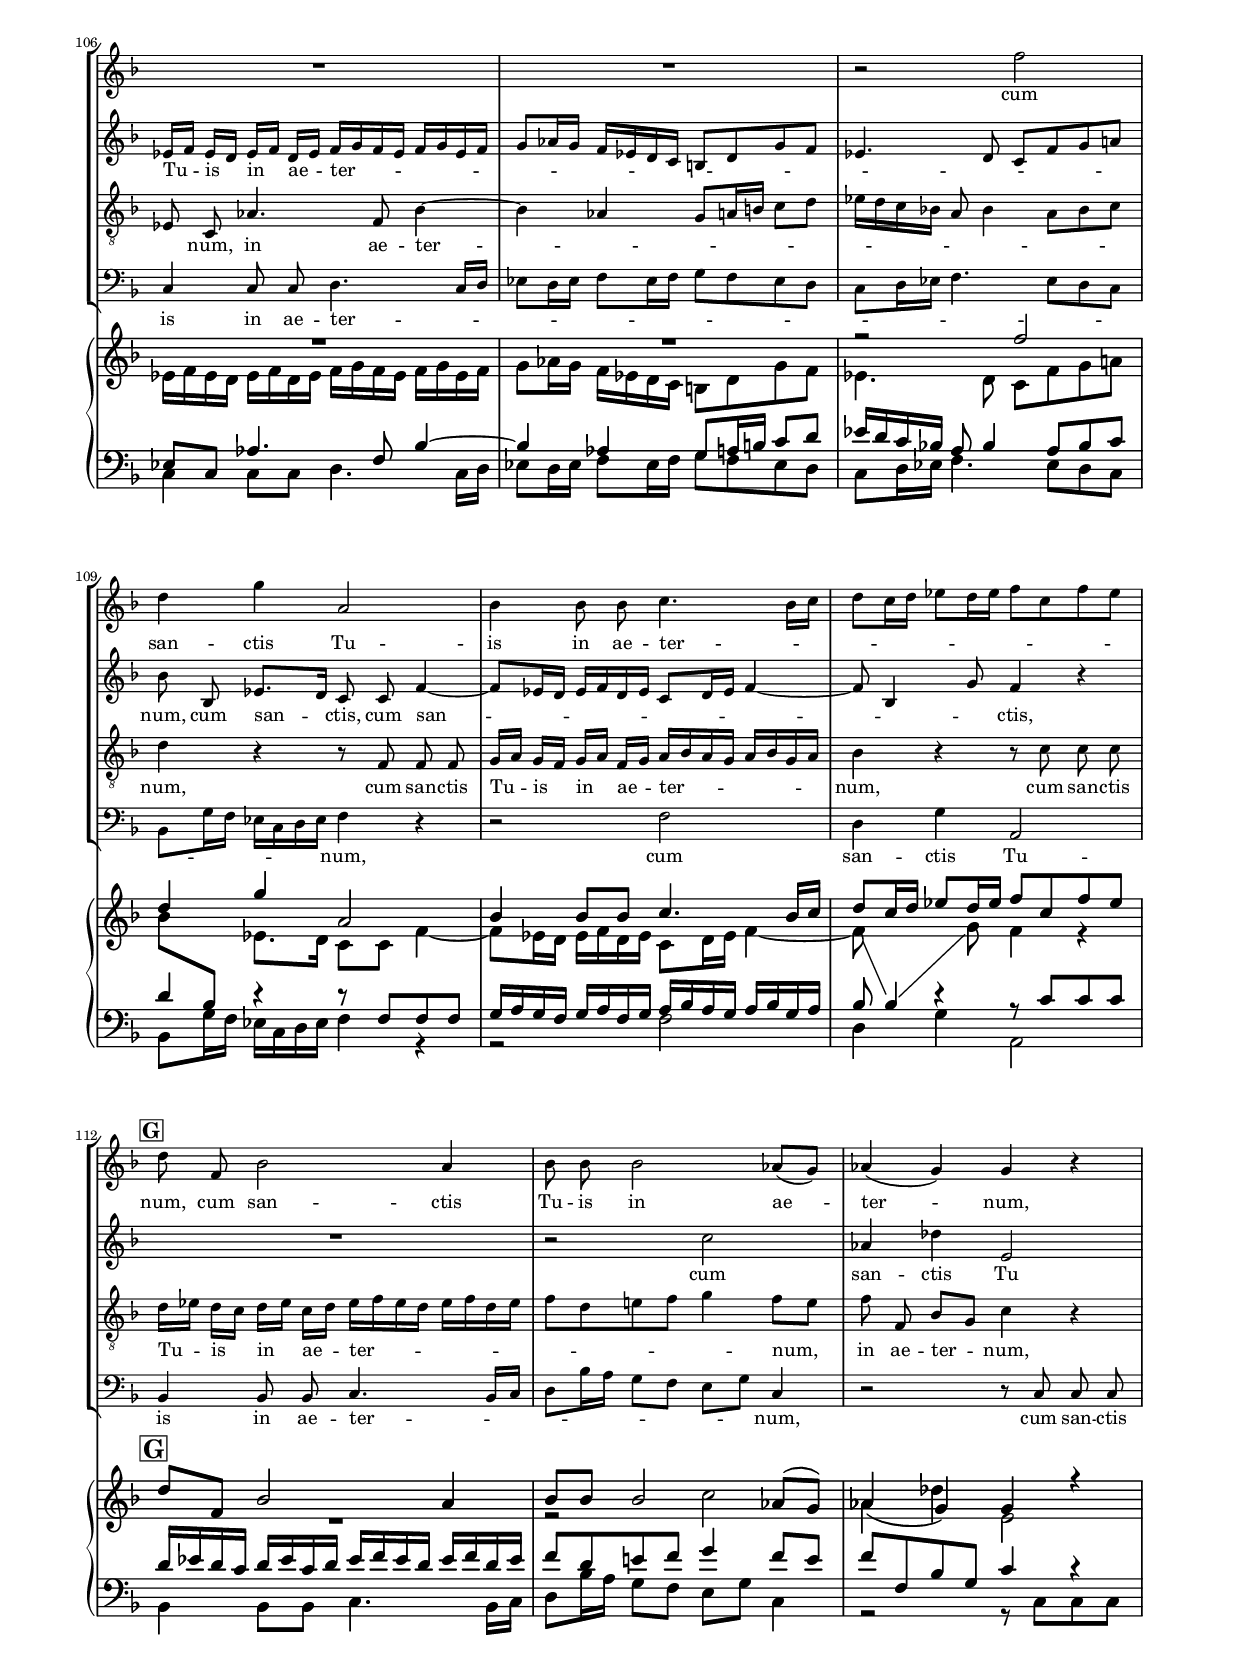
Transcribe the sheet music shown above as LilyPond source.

\version "2.15.29"

#(set-global-staff-size 15)

\paper {
  indent = 0
  top-margin = 13 \mm
  bottom-margin = 11 \mm
  line-width = 177 \mm
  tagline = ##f
  page-count = #1
  ragged-last-bottom = ##f
  system-system-spacing #'minimum-distance = #17.5
}

\score {
  <<
    \new StaffGroup <<
      \new Staff \relative f'' {
        \autoBeamOff
        \key d \minor
        R1
        R1
        r2 f2
        d4 g a,2
        bes4 bes8 bes c4.\melisma \autoBeamOn bes16 c
        d8 c16 d es8 d16 es f8 c f es \autoBeamOff \melismaEnd \mark #7
        d8 f, bes2 a4
        bes8 bes bes2 as8( [ g ) ]
        as4 ( \melisma \autoBeamOn g ) \autoBeamOff \melismaEnd g r
      }
      \addlyrics {
        cum san -- ctis Tu -- is in ae -- ter -- num,
        cum san -- ctis Tu -- is in ae -- ter -- num,
      }

      \new Staff \relative f' {
        \autoBeamOff
        \key d \minor
        es16[ f] es[ d] es[ f] d[ es] \autoBeamOn f \melisma \autoBeamOn g f es f g es f
        g8 as16 g f es d c b8 d g f
        es4. d8 c f g a \autoBeamOff \melismaEnd
        bes8 bes, es8.[ d16] c8 c f4~ \melisma \autoBeamOn
        f8 es16 d es f d es c8 d16 es f4~
        f8 bes,4 g'8 \autoBeamOff \melismaEnd f4 r
        R1
        r2 c'2
        as4 des e,2
      }
      \addlyrics {
        Tu -- is in ae -- ter -- num,
        cum san -- ctis,
        cum san -- ctis,
        cum san -- ctis Tu
      }

      \new Staff \relative f {
        \autoBeamOff
        \clef "G_8"
        \key d \minor
        es8 c as'4. f8 bes4~ \melisma \autoBeamOn
        bes4 as g8 a16 b c8 d
        es16 d c bes a 8 bes4 a8 bes c \autoBeamOff \melismaEnd
        d4 r r8 f,8 f f
        g16[ a] g[ f] g[ a] f[ g] \autoBeamOn a \melisma \autoBeamOn bes a g a bes g a \autoBeamOff \melismaEnd
        bes4 r r8 c8 c c
        d16[ es] d[ c] d[ es] c[ d] \autoBeamOn es16\melisma \autoBeamOn f es d es f d es
        f8 d e f g4 \autoBeamOff \melismaEnd f8[ e]
        f8 f, bes[ g] c4 r
      }
      \addlyrics {
        \skip4 num,
        in ae -- ter -- num,
        cum san -- ctis Tu -- is in ae -- ter -- num,
        cum san -- ctis Tu -- is in ae -- ter -- num,
        in ae -- ter -- num,
      }

      \new Staff \relative f {
        \autoBeamOff
        \clef F
        \key d \minor
        c4 c8 c d4. \melisma \autoBeamOn c16 d
        es8 d16 es f8 es16 f g8 f es d
        c8 d16 es f4. es8 d c
        bes8 g'16 f es c d es \autoBeamOff \melismaEnd f4 r4
        r2 f
        d4 g a,2
        bes4 bes8 bes c4. \melisma \autoBeamOn bes16 c
        d8 bes'16 a g8 f e g \autoBeamOff \melismaEnd c,4
        r2 r8 c c c
      }
      \addlyrics {
        is in ae -- ter -- num,
        cum san -- ctis Tu -- is in ae -- ter -- num,
        cum san -- ctis Tu -- is in ae -- ter -- num,
        cum san -- ctis
      }
    >>

    \new GrandStaff <<
      \new Staff = "up" \with { \consists "Mark_engraver" } <<
        \new Voice \relative f'' {
          \key d \minor
          \voiceOne
          R1
          R1
          r2 f2
          d4 g a,2
          bes4 bes8 bes c4. bes16 c
          d8 c16 d es8 d16 es f8 c f es \mark #7
          d8 f, bes2 a4
          bes8 bes bes2 as8(  g )
          as4_(  g )  g r
        }
        \new Voice \relative f' {
          \key d \minor
          \voiceTwo
          es16 f es d es f d es f  g f es f g es f
          g8 as16 g f es d c b8 d g f
          es4. d8 c f g a
          bes8 \change Staff = "down" \voiceOne bes,\change Staff = "up" \voiceTwo es8. d16 c8 c f4~
          f8 es16 d es f d es c8 d16 es f4~
          \showStaffSwitch
          f8 \change Staff = "down" \voiceOne bes,4 \change Staff = "up" \voiceTwo g'8  f4 r
          R1
          r2 c'2
          as4 des e,2
        }
      >>
      \new Staff = "down" <<
        \clef F
        \new Voice \relative f {
          \key d \minor
          \voiceOne
          es8 c as'4. f8 bes4~
          bes4 as g8 a16 b c8 d
          es16 d c bes a 8 bes4 a8 bes c
          d4 r r8 f,8 f f
          g16 a g f g a f g a  bes a g a bes g a
          bes8 s d4\rest r8 c8 c c
          d16 es d c d es c d es16 f es d es f d es
          f8 d e f g4  f8 e
          f8 f, bes g c4 r
        }
        \new Voice \relative f {
          \key d \minor
          \voiceTwo
          c4 c8 c d4.  c16 d
          es8 d16 es f8 es16 f g8 f es d
          c8 d16 es f4. es8 d c
          bes8 g'16 f es c d es  f4 r4
          r2 f
          d4 g a,2
          bes4 bes8 bes c4.  bes16 c
          d8 bes'16 a g8 f e g  c,4
          r2 r8 c c c
        }
      >>
    >>
  >>

  \layout {
    \set Score.currentBarNumber = #106 \bar ""
    \context {
      \Staff \remove Time_signature_engraver
    }

    \accidentalStyle #'Score "modern"
    \set Score.markFormatter = #format-mark-box-alphabet

    \set GrandStaff.fontSize = #1.5
    \override GrandStaff.StaffSymbol #'staff-space = #(magstep 1.5)
    \override GrandStaff.StaffSymbol #'thickness = #(magstep 1.25)
    \override Staff.BarLine #'hair-thickness = #(magstep 4)
  }
}